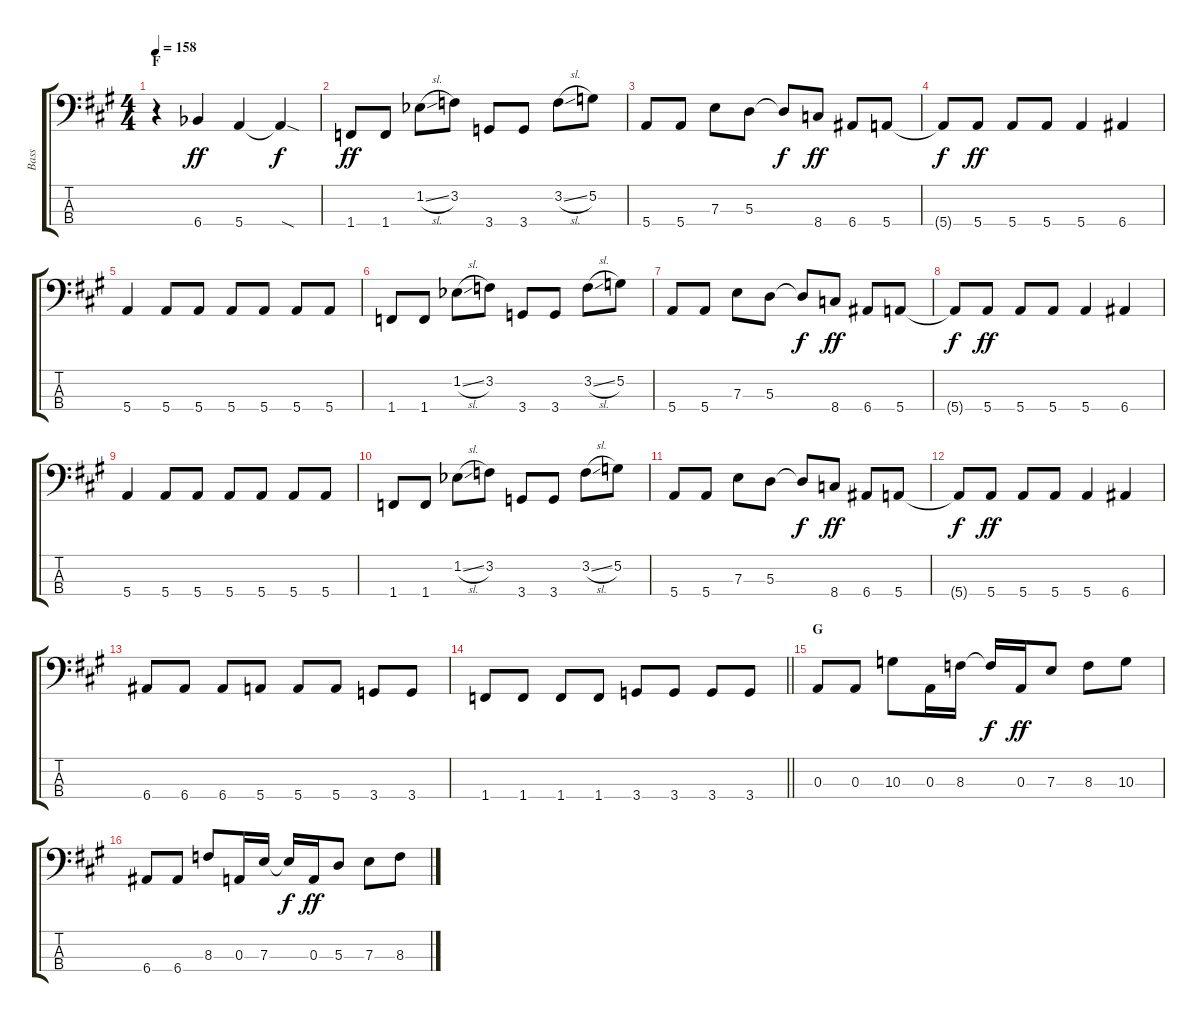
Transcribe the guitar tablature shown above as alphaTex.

\track ("Bass" "Bass") {instrument electricbasspick}
\staff {score tabs}
\tuning (G2 D2 A1 E1) {hide}
\ts (4 4)
\section ("" "F")
\tempo 158
\clef f4
\ks a
r.4{dy ff} 6.4{acc b}.4 5.4.4 5.4{sod t}.4{dy f} |
1.4.8{dy ff} 1.4.8 1.2{sl acc b}.8 3.2.8 3.4.8 3.4.8 3.2{sl}.8 5.2.8 |
5.4.8 5.4.8 7.3.8 5.3.8 5.3{t}.8{dy f} 8.4.8{dy ff} 6.4.8 5.4.8 |
5.4{t}.8{dy f} 5.4.8{dy ff} 5.4.8 5.4.8 5.4.4 6.4.4 |
5.4.4 5.4.8 5.4.8 5.4.8 5.4.8 5.4.8 5.4.8 |
1.4.8 1.4.8 1.2{sl acc b}.8 3.2.8 3.4.8 3.4.8 3.2{sl}.8 5.2.8 |
5.4.8 5.4.8 7.3.8 5.3.8 5.3{t}.8{dy f} 8.4.8{dy ff} 6.4.8 5.4.8 |
5.4{t}.8{dy f} 5.4.8{dy ff} 5.4.8 5.4.8 5.4.4 6.4.4 |
5.4.4 5.4.8 5.4.8 5.4.8 5.4.8 5.4.8 5.4.8 |
1.4.8 1.4.8 1.2{sl acc b}.8 3.2.8 3.4.8 3.4.8 3.2{sl}.8 5.2.8 |
5.4.8 5.4.8 7.3.8 5.3.8 5.3{t}.8{dy f} 8.4.8{dy ff} 6.4.8 5.4.8 |
5.4{t}.8{dy f} 5.4.8{dy ff} 5.4.8 5.4.8 5.4.4 6.4.4 |
6.4.8 6.4.8 6.4.8 5.4.8 5.4.8 5.4.8 3.4.8 3.4.8 |
\barLineRight lightlight
1.4.8 1.4.8 1.4.8 1.4.8 3.4.8 3.4.8 3.4.8 3.4.8 |
\section ("" "G")
0.3.8 0.3.8 10.3.8 0.3.16 8.3.16 8.3{t}.16{dy f} 0.3.16{dy ff} 7.3.8 8.3.8 10.3.8 |
6.4.8 6.4.8 8.3.8 0.3.16 7.3.16 7.3{t}.16{dy f} 0.3.16{dy ff} 5.3.8 7.3.8 8.3.8
